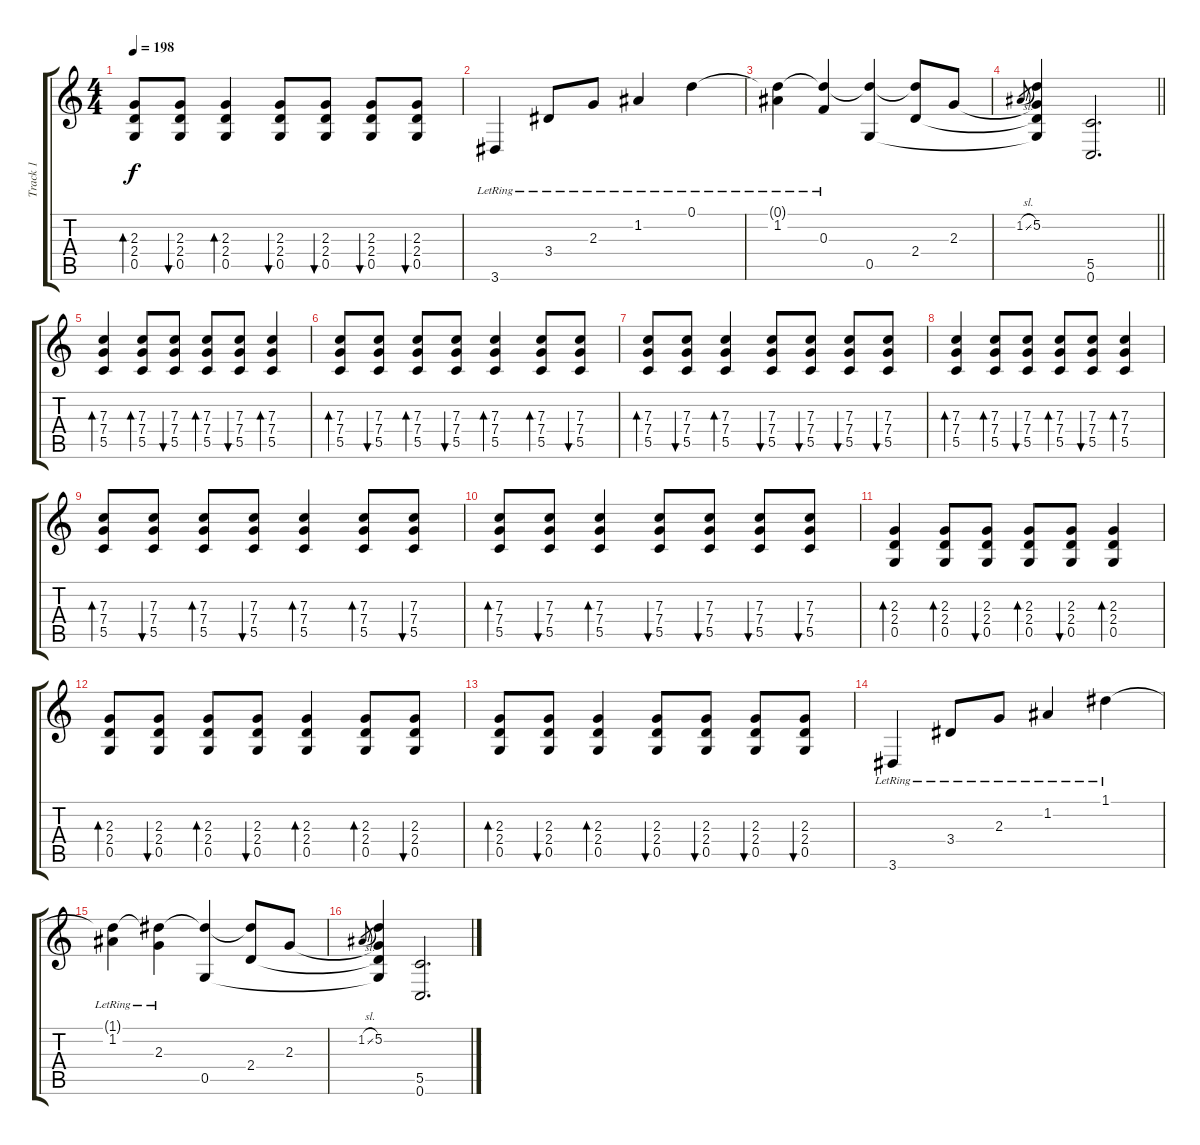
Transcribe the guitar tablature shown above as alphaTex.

\track ("Track 1" "Track 1") {instrument distortionguitar}
\staff {score tabs}
\tuning (D4 A3 F3 C3 G2 C2) {hide}
\ts (4 4)
\tempo 198
\clef g2
\ks c
(2.3 2.4 0.5).8{bd 240 dy f} (2.3 2.4 0.5).8{bu 240} (2.3 2.4 0.5).4{bd 240} (2.3 2.4 0.5).8{bu 240} (2.3 2.4 0.5).8{bu 240} (2.3 2.4 0.5).8{bu 240} (2.3 2.4 0.5).8{bu 240} |
3.6{lr}.4 3.4{lr}.8 2.3{lr}.8 1.2{lr}.4 0.1{lr}.4 |
(0.1{t} 1.2{lr}).4 (0.1{t} 0.3{lr}).4 (0.1{t} 0.5).4 (0.1{t} 2.4).8 2.3.8 |
\barLineRight lightlight
1.2{sl}.8{gr} (5.2 2.3{t} 2.4{t} 0.5{t}).4 (5.5 0.6).2{d} |
(7.3 7.4 5.5).4{bd 240} (7.3 7.4 5.5).8{bd 240} (7.3 7.4 5.5).8{bu 240} (7.3 7.4 5.5).8{bd 240} (7.3 7.4 5.5).8{bu 240} (7.3 7.4 5.5).4{bd 240} |
(7.3 7.4 5.5).8{bd 240} (7.3 7.4 5.5).8{bu 240} (7.3 7.4 5.5).8{bd 240} (7.3 7.4 5.5).8{bu 240} (7.3 7.4 5.5).4{bd 240} (7.3 7.4 5.5).8{bd 240} (7.3 7.4 5.5).8{bu 240} |
(7.3 7.4 5.5).8{bd 240} (7.3 7.4 5.5).8{bu 240} (7.3 7.4 5.5).4{bd 240} (7.3 7.4 5.5).8{bu 240} (7.3 7.4 5.5).8{bu 240} (7.3 7.4 5.5).8{bu 240} (7.3 7.4 5.5).8{bu 240} |
(7.3 7.4 5.5).4{bd 240} (7.3 7.4 5.5).8{bd 240} (7.3 7.4 5.5).8{bu 240} (7.3 7.4 5.5).8{bd 240} (7.3 7.4 5.5).8{bu 240} (7.3 7.4 5.5).4{bd 240} |
(7.3 7.4 5.5).8{bd 240} (7.3 7.4 5.5).8{bu 240} (7.3 7.4 5.5).8{bd 240} (7.3 7.4 5.5).8{bu 240} (7.3 7.4 5.5).4{bd 240} (7.3 7.4 5.5).8{bd 240} (7.3 7.4 5.5).8{bu 240} |
(7.3 7.4 5.5).8{bd 240} (7.3 7.4 5.5).8{bu 240} (7.3 7.4 5.5).4{bd 240} (7.3 7.4 5.5).8{bu 240} (7.3 7.4 5.5).8{bu 240} (7.3 7.4 5.5).8{bu 240} (7.3 7.4 5.5).8{bu 240} |
(2.3 2.4 0.5).4{bd 240} (2.3 2.4 0.5).8{bd 240} (2.3 2.4 0.5).8{bu 240} (2.3 2.4 0.5).8{bd 240} (2.3 2.4 0.5).8{bu 240} (2.3 2.4 0.5).4{bd 240} |
(2.3 2.4 0.5).8{bd 240} (2.3 2.4 0.5).8{bu 240} (2.3 2.4 0.5).8{bd 240} (2.3 2.4 0.5).8{bu 240} (2.3 2.4 0.5).4{bd 240} (2.3 2.4 0.5).8{bd 240} (2.3 2.4 0.5).8{bu 240} |
(2.3 2.4 0.5).8{bd 240} (2.3 2.4 0.5).8{bu 240} (2.3 2.4 0.5).4{bd 240} (2.3 2.4 0.5).8{bu 240} (2.3 2.4 0.5).8{bu 240} (2.3 2.4 0.5).8{bu 240} (2.3 2.4 0.5).8{bu 240} |
3.6{lr}.4 3.4{lr}.8 2.3{lr}.8 1.2{lr}.4 1.1{lr}.4 |
(1.1{t} 1.2{lr}).4 (1.1{t} 2.3{lr}).4 (1.1{t} 0.5).4 (1.1{t} 2.4).8 2.3.8 |
1.2{sl}.8{gr} (5.2 2.3{t} 2.4{t} 0.5{t}).4 (5.5 0.6).2{d}
